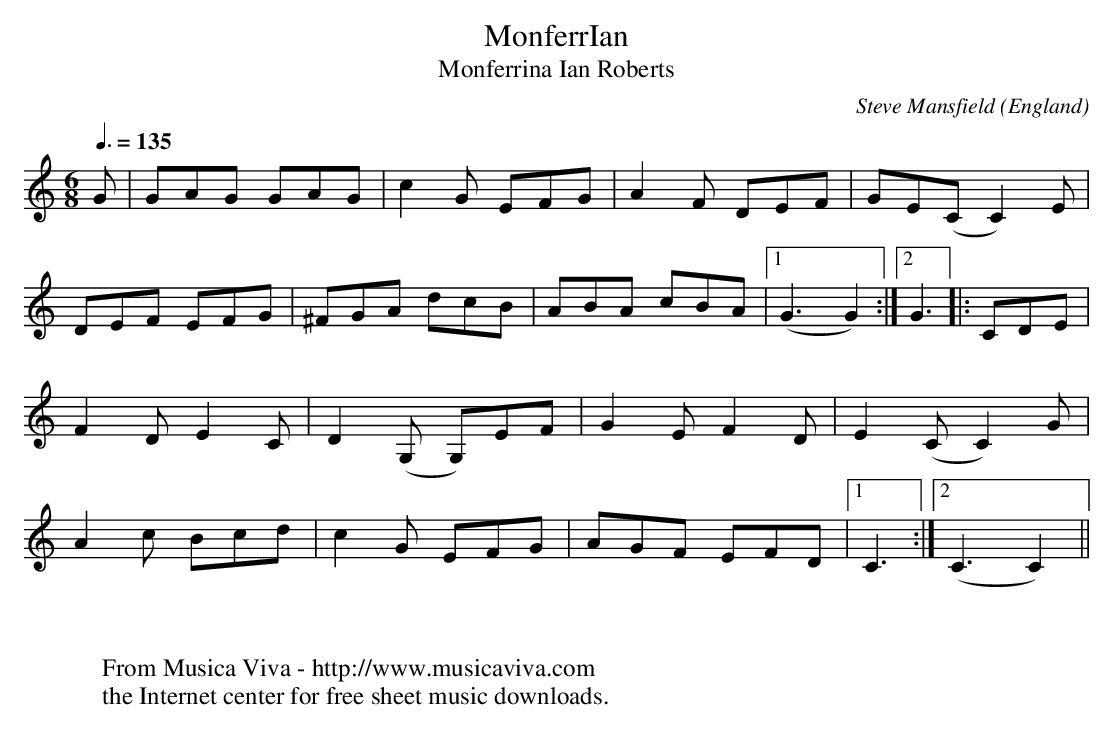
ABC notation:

X:1
T:MonferrIan
T:Monferrina Ian Roberts
C:Steve Mansfield
O:England
M:6/8
L:1/8
Q:3/8=135
K:C
G | GAG GAG | c2 G EFG | A2 F DEF | GE(C C2)E |
DEF EFG | ^FGA dcB | ABA cBA |1(G3 G2) :|2 G3 |:CDE |
F2 D E2 C | D2(G, G,)EF | G2 E F2 D | E2(C C2)G |
A2c Bcd | c2 G EFG | AGF EFD |1C3 :|2 (C3 C2) ||
W:
W:
W:  From Musica Viva - http://www.musicaviva.com
W:  the Internet center for free sheet music downloads.
